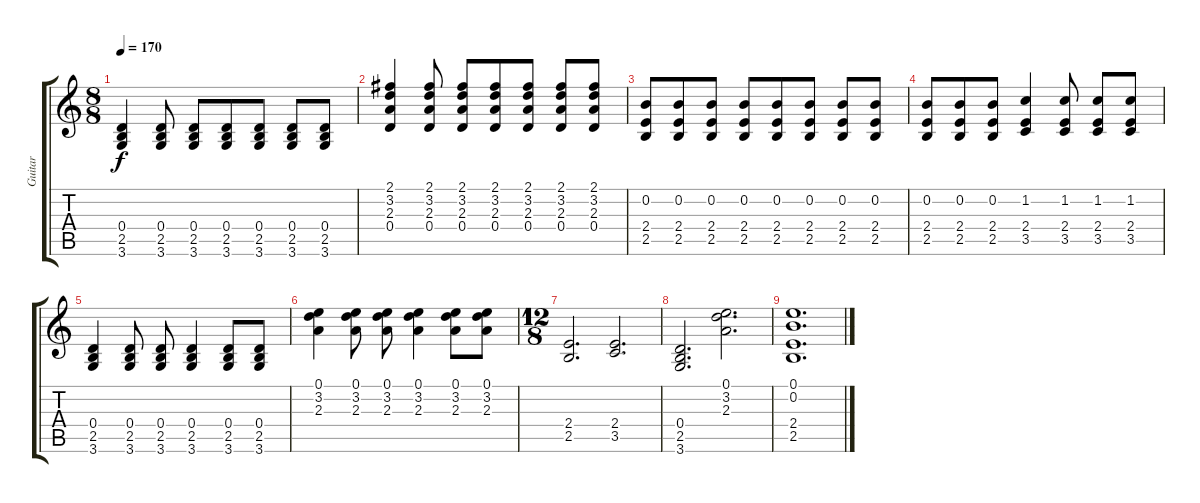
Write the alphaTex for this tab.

\track ("Guitar" "Guitar") {instrument distortionguitar}
\staff {score tabs}
\tuning (E4 B3 G3 D3 A2 E2) {hide}
\ts (8 8)
\tempo 170
\clef g2
\ks c
(0.4 2.5 3.6).4{dy f} (0.4 2.5 3.6).8 (0.4 2.5 3.6).8 (0.4 2.5 3.6).8 (0.4 2.5 3.6).8 (0.4 2.5 3.6).8 (0.4 2.5 3.6).8 |
(2.1 3.2 2.3 0.4).4 (2.1 3.2 2.3 0.4).8 (2.1 3.2 2.3 0.4).8 (2.1 3.2 2.3 0.4).8 (2.1 3.2 2.3 0.4).8 (2.1 3.2 2.3 0.4).8 (2.1 3.2 2.3 0.4).8 |
(0.2 2.4 2.5).8 (0.2 2.4 2.5).8 (0.2 2.4 2.5).8 (0.2 2.4 2.5).8 (0.2 2.4 2.5).8 (0.2 2.4 2.5).8 (0.2 2.4 2.5).8 (0.2 2.4 2.5).8 |
(0.2 2.4 2.5).8 (0.2 2.4 2.5).8 (0.2 2.4 2.5).8 (1.2 2.4 3.5).4 (1.2 2.4 3.5).8 (1.2 2.4 3.5).8 (1.2 2.4 3.5).8 |
(0.4 2.5 3.6).4 (0.4 2.5 3.6).8 (0.4 2.5 3.6).8 (0.4 2.5 3.6).4 (0.4 2.5 3.6).8 (0.4 2.5 3.6).8 |
(0.1 3.2 2.3).4 (0.1 3.2 2.3).8 (0.1 3.2 2.3).8 (0.1 3.2 2.3).4 (0.1 3.2 2.3).8 (0.1 3.2 2.3).8 |
\ts (12 8)
(2.4 2.5).2{d} (2.4 3.5).2{d} |
(0.4 2.5 3.6).2{d} (0.1 3.2 2.3).2{d} |
(0.1 0.2 2.4 2.5).1{d}
